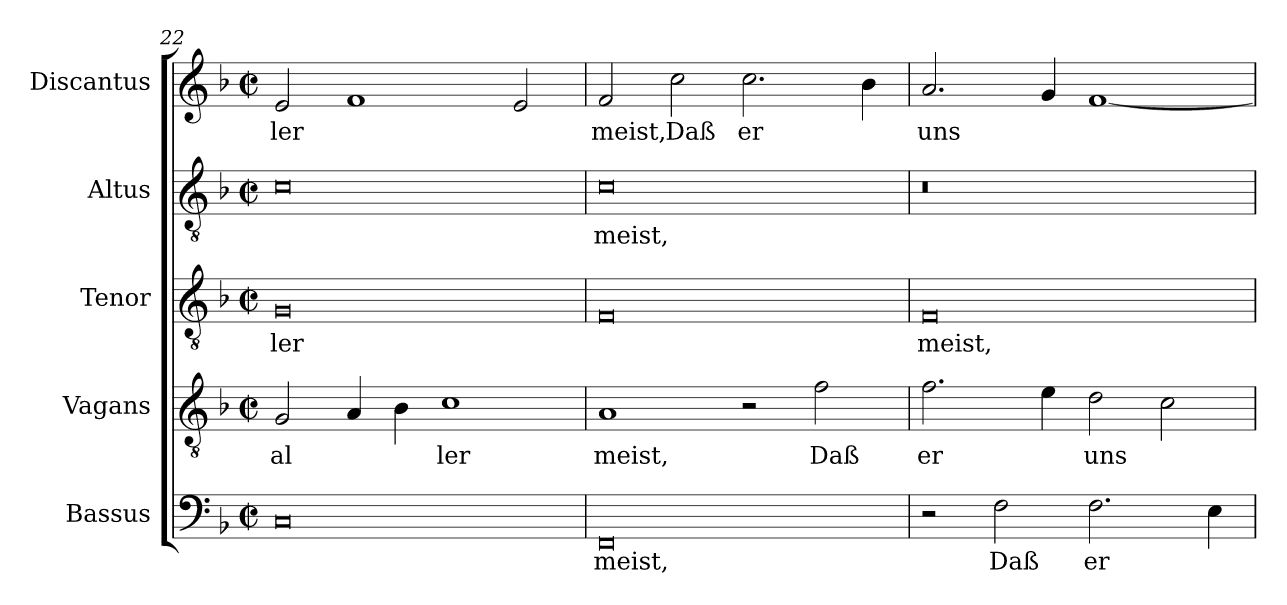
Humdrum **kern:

**kern	**text	**kern	**text	**kern	**text	**kern	**text	**kern	**text
*part5	*part5	*part4	*part4	*part3	*part3	*part2	*part2	*part1	*part1
*staff5	*staff5	*staff4	*staff4	*staff3	*staff3	*staff2	*staff2	*staff1	*staff1
*I"Bassus	*	*I"Vagans	*	*I"Tenor	*	*I"Altus	*	*I"Discantus	*
*clefF4	*	*clefGv2	*	*clefGv2	*	*clefGv2	*	*clefG2	*
*k[b-]	*	*k[b-]	*	*k[b-]	*	*k[b-]	*	*k[b-]	*
*F:	*	*F:	*	*F:	*	*F:	*	*F:	*
*M2/2	*	*M2/2	*	*M2/2	*	*M2/2	*	*M2/2	*
*met(c|)	*	*met(c|)	*	*met(c|)	*	*met(c|)	*	*met(c|)	*
=22	=22	=22	=22	=22	=22	=22	=22	=22	=22
!	!LO:LY:b:cj	!	!LO:LY:b:cj	!	!LO:LY:b:cj	!	!LO:LY:b:cj	!	!LO:LY:b:cj
0C	.	2G/	al	0G	ler	0c	.	2e/	ler
!	!	!	!LO:LY:b:cj	!	!	!	!	!	!LO:LY:b:cj
.	.	4A/	.	.	.	.	.	1f	.
!	!	!	!LO:LY:b:cj	!	!	!	!	!	!
.	.	4B-\	.	.	.	.	.	.	.
!	!	!	!LO:LY:b:cj	!	!	!	!	!	!
.	.	1c	ler	.	.	.	.	.	.
!	!	!	!	!	!	!	!	!	!LO:LY:b:cj
.	.	.	.	.	.	.	.	2e/	.
=23	=23	=23	=23	=23	=23	=23	=23	=23	=23
!	!LO:LY:b:cj	!	!LO:LY:b:cj	!	!LO:LY:b:cj	!	!LO:LY:b:cj	!	!LO:LY:b:cj
0FF	meist,	1A	meist,	0F	.	0c	meist,	2f/	meist,
!	!	!	!	!	!	!	!	!	!LO:LY:b:cj
.	.	.	.	.	.	.	.	2cc\	Daß
!	!	!	!	!	!	!	!	!	!LO:LY:b:cj
.	.	2r	.	.	.	.	.	2.cc\	er
!	!	!	!LO:LY:b:cj	!	!	!	!	!	!
.	.	2f\	Daß	.	.	.	.	.	.
!	!	!	!	!	!	!	!	!	!LO:LY:b:cj
.	.	.	.	.	.	.	.	4b-\	.
=24	=24	=24	=24	=24	=24	=24	=24	=24	=24
!	!	!	!LO:LY:b:cj	!	!LO:LY:b:cj	!	!	!	!LO:LY:b:cj
2r	.	2.f\	er	0F	meist,	0r	.	2.a/	uns
!	!LO:LY:b:cj	!	!	!	!	!	!	!	!
2F\	Daß	.	.	.	.	.	.	.	.
!	!	!	!LO:LY:b:cj	!	!	!	!	!	!LO:LY:b:cj
.	.	4e\	.	.	.	.	.	4g/	.
!	!LO:LY:b:cj	!	!LO:LY:b:cj	!	!	!	!	!	!LO:LY:b:cj
2.F\	er	2d\	uns	.	.	.	.	[<1f	.
!	!	!	!LO:LY:b:cj	!	!	!	!	!	!
.	.	2c\	.	.	.	.	.	.	.
!	!LO:LY:b:cj	!	!	!	!	!	!	!	!
4E\	.	.	.	.	.	.	.	.	.
=	=	=	=	=	=	=	=	=	=
*-	*-	*-	*-	*-	*-	*-	*-	*-	*-
